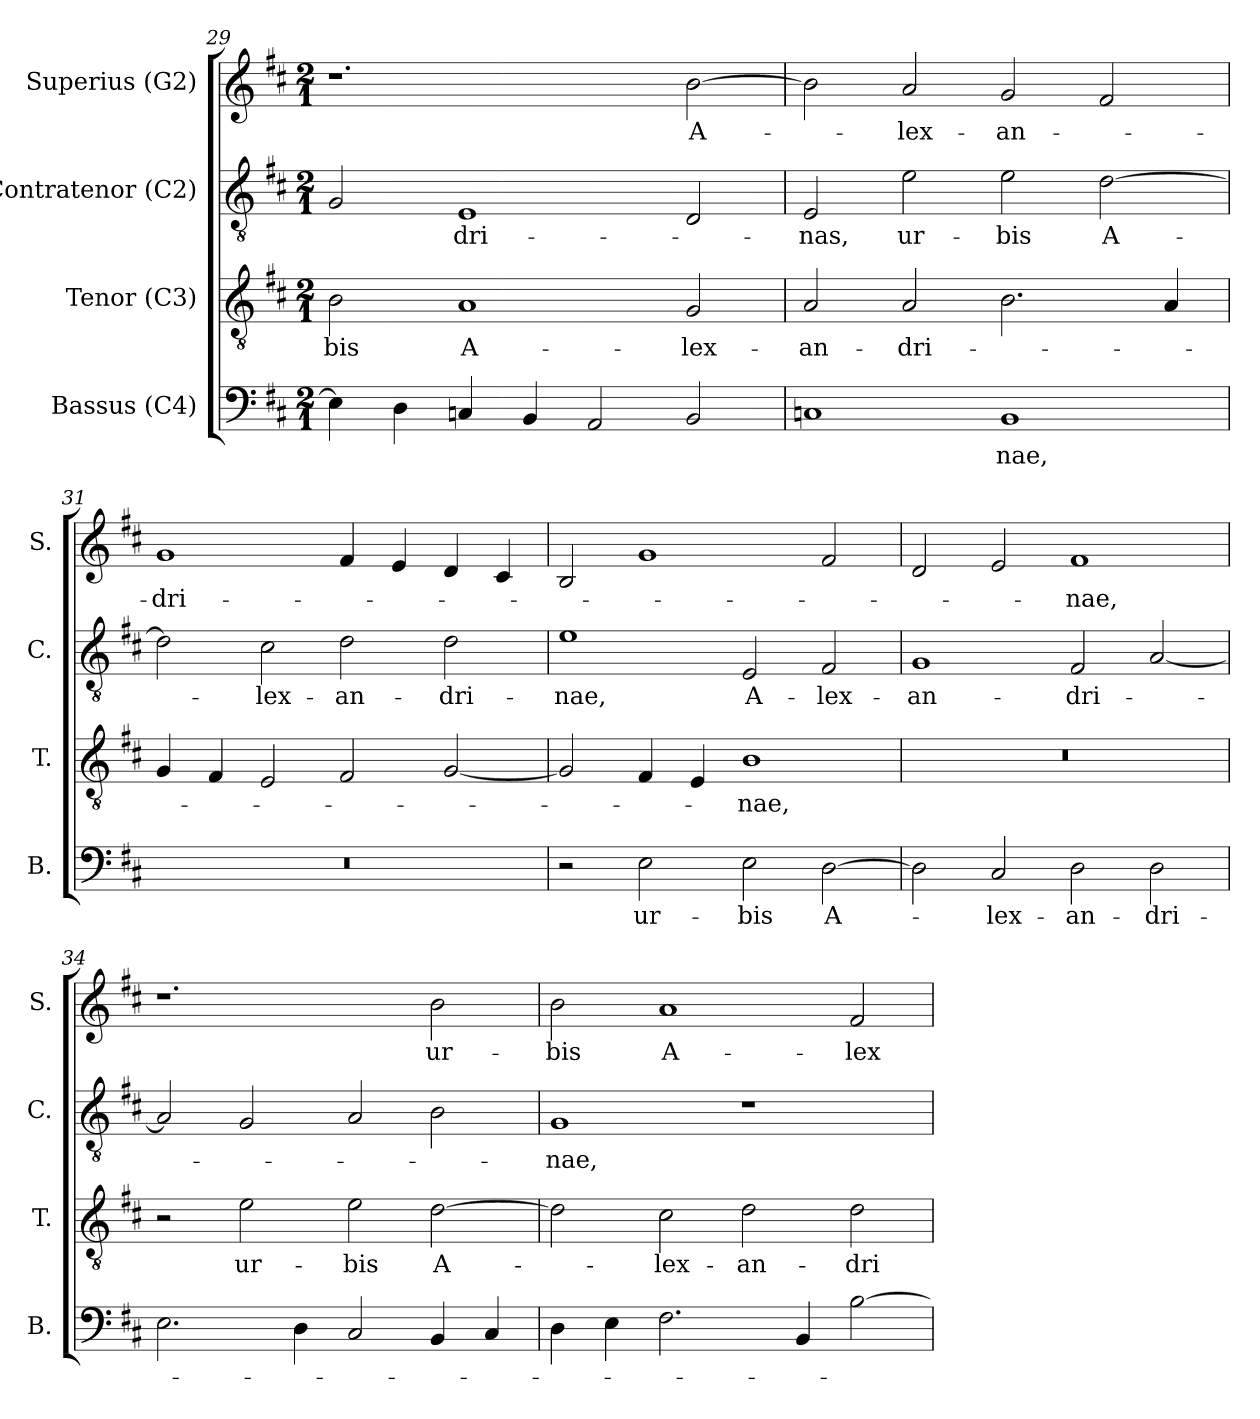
**kern	**text	**kern	**text	**kern	**text	**kern	**text
*part4	*part4	*part3	*part3	*part2	*part2	*part1	*part1
*staff4	*staff4	*staff3	*staff3	*staff2	*staff2	*staff1	*staff1
*I"Bassus (C4)	*	*I"Tenor (C3)	*	*I"Contratenor (C2)	*	*I"Superius (G2)	*
*I'B.	*	*I'T.	*	*I'C.	*	*I'S.	*
!!LO:LB:g=z
*clefF4	*	*clefGv2	*	*clefGv2	*	*clefG2	*
*	*	*ITrd7c12	*	*ITrd7c12	*	*	*
*k[f#c#]	*	*k[f#c#]	*	*k[f#c#]	*	*k[f#c#]	*
*D:	*	*D:	*	*D:	*	*D:	*
*M2/1	*	*M2/1	*	*M2/1	*	*M2/1	*
=29	=29	=29	=29	=29	=29	=29	=29
!	!	!	!LO:LY:b:color=#000000	!	!	!	!
4Ei\]	.	2BBi\	-bis	2GGi/	.	1.r	.
4Di\	.	.	.	.	.	.	.
!	!	!	!LO:LY:b:color=#000000	!	!	!	!
!	!	!	!	!	!LO:LY:b:color=#000000	!	!
4Ci/	.	1AAi	A-	1EEi	-dri-	.	.
4BBi/	.	.	.	.	.	.	.
2AAi/	.	.	.	.	.	.	.
!	!	!	!LO:LY:b:color=#000000	!	!	!	!
!	!	!	!	!	!	!	!LO:LY:b:color=#000000
2BBi/	.	2GGi/	-lex-	2DDi/	.	[2bi\	A-
=30	=30	=30	=30	=30	=30	=30	=30
!	!	!	!LO:LY:b:color=#000000	!	!	!	!
!	!	!	!	!	!LO:LY:b:color=#000000	!	!
1Ci	.	2AAi/	-an-	2EEi/	-nas,	2bi\]	.
!	!	!	!LO:LY:b:color=#000000	!	!	!	!
!	!	!	!	!	!LO:LY:b:color=#000000	!	!
!	!	!	!	!	!	!	!LO:LY:b:color=#000000
.	.	2AAi/	-dri-	2Ei\	ur-	2ai/	-lex-
!	!LO:LY:b:color=#000000	!	!	!	!	!	!
!	!	!	!	!	!LO:LY:b:color=#000000	!	!
!	!	!	!	!	!	!	!LO:LY:b:color=#000000
1BBi	-nae,	2.BBi\	.	2Ei\	-bis	2gi/	-an-
!	!	!	!	!	!LO:LY:b:color=#000000	!	!
.	.	.	.	[2Di\	A-	2f#i/	.
.	.	4AAi/	.	.	.	.	.
=31	=31	=31	=31	=31	=31	=31	=31
!LO:N:vis=1	!	!	!	!	!	!	!
!	!	!	!	!	!	!	!LO:LY:b:color=#000000
0r	.	4GGi/	.	2Di\]	.	1gi	-dri-
.	.	4FF#i/	.	.	.	.	.
!	!	!	!	!	!LO:LY:b:color=#000000	!	!
.	.	2EEi/	.	2C#i\	-lex-	.	.
!	!	!	!	!	!LO:LY:b:color=#000000	!	!
.	.	2FF#i/	.	2Di\	-an-	4f#i/	.
.	.	.	.	.	.	4ei/	.
!	!	!	!	!	!LO:LY:b:color=#000000	!	!
.	.	[2GGi/	.	2Di\	-dri-	4di/	.
.	.	.	.	.	.	4c#i/	.
=32	=32	=32	=32	=32	=32	=32	=32
!	!	!	!	!	!LO:LY:b:color=#000000	!	!
2r	.	2GGi/]	.	1Ei	-nae,	2Bi/	.
!	!LO:LY:b:color=#000000	!	!	!	!	!	!
2Ei\	ur-	4FF#i/	.	.	.	1gi	.
.	.	4EEi/	.	.	.	.	.
!	!LO:LY:b:color=#000000	!	!	!	!	!	!
!	!	!	!LO:LY:b:color=#000000	!	!	!	!
!	!	!	!	!	!LO:LY:b:color=#000000	!	!
2Ei\	-bis	1BBi	-nae,	2EEi/	A-	.	.
!	!LO:LY:b:color=#000000	!	!	!	!	!	!
!	!	!	!	!	!LO:LY:b:color=#000000	!	!
[2Di\	A-	.	.	2FF#i/	-lex-	2f#i/	.
!!LO:LB:g=z
=33	=33	=33	=33	=33	=33	=33	=33
!	!	!LO:N:vis=1	!	!	!	!	!
!	!	!	!	!	!LO:LY:b:color=#000000	!	!
2Di\]	.	0r	.	1GGi	-an-	2di/	.
!	!LO:LY:b:color=#000000	!	!	!	!	!	!
2C#i/	-lex-	.	.	.	.	2ei/	.
!	!LO:LY:b:color=#000000	!	!	!	!	!	!
!	!	!	!	!	!LO:LY:b:color=#000000	!	!
!	!	!	!	!	!	!	!LO:LY:b:color=#000000
2Di\	-an-	.	.	2FF#i/	-dri-	1f#i	-nae,
!	!LO:LY:b:color=#000000	!	!	!	!	!	!
2Di\	-dri-	.	.	[2AAi/	.	.	.
=34	=34	=34	=34	=34	=34	=34	=34
2.Ei\	.	2r	.	2AAi/]	.	1.r	.
!	!	!	!LO:LY:b:color=#000000	!	!	!	!
.	.	2Ei\	ur-	2GGi/	.	.	.
4Di\	.	.	.	.	.	.	.
!	!	!	!LO:LY:b:color=#000000	!	!	!	!
2C#i/	.	2Ei\	-bis	2AAi/	.	.	.
!	!	!	!LO:LY:b:color=#000000	!	!	!	!
!	!	!	!	!	!	!	!LO:LY:b:color=#000000
4BBi/	.	[2Di\	A-	2BBi\	.	2bi\	ur-
4C#i/	.	.	.	.	.	.	.
=35	=35	=35	=35	=35	=35	=35	=35
!	!	!	!	!	!LO:LY:b:color=#000000	!	!
!	!	!	!	!	!	!	!LO:LY:b:color=#000000
4Di\	.	2Di\]	.	1GGi	-nae,	2bi\	-bis
4Ei\	.	.	.	.	.	.	.
!	!	!	!LO:LY:b:color=#000000	!	!	!	!
!	!	!	!	!	!	!	!LO:LY:b:color=#000000
2.F#i\	.	2C#i\	-lex-	.	.	1ai	A-
!	!	!	!LO:LY:b:color=#000000	!	!	!	!
.	.	2Di\	-an-	1r	.	.	.
4BBi/	.	.	.	.	.	.	.
!	!	!	!LO:LY:b:color=#000000	!	!	!	!
!	!	!	!	!	!	!	!LO:LY:b:color=#000000
[2Bi\	.	2Di\	-dri-	.	.	2f#i/	-lex-
=	=	=	=	=	=	=	=
*-	*-	*-	*-	*-	*-	*-	*-
